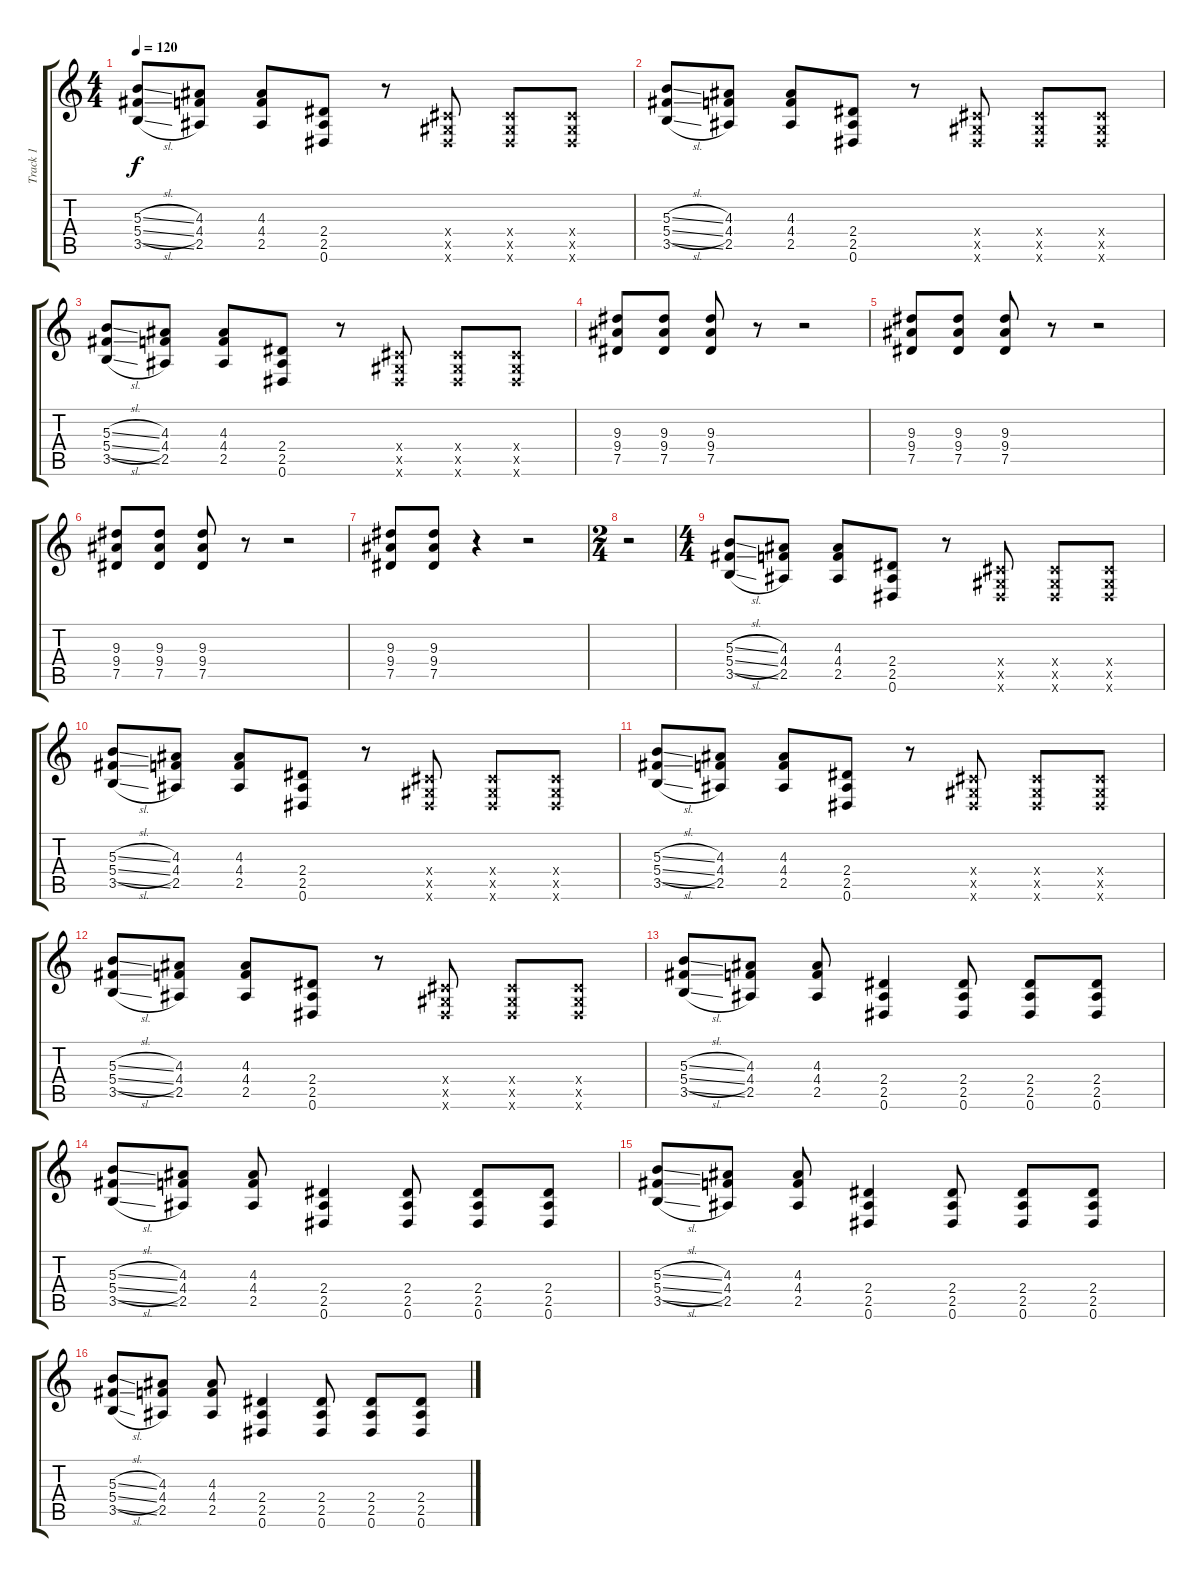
\track ("Track 1" "Track 1") {instrument acousticguitarsteel}
\staff {score tabs}
\tuning (Eb4 Bb3 Gb3 Db3 Ab2 Eb2) {hide}
\ts (4 4)
\tempo 120
\clef g2
\ks c
(5.3{sl} 5.4{sl} 3.5{sl}).8{dy f} (4.3 4.4 2.5).8 (4.3 4.4 2.5).8 (2.4 2.5 0.6).8 r.8 (0.4{x} 0.5{x} 0.6{x}).8 (0.4{x} 0.5{x} 0.6{x}).8 (0.4{x} 0.5{x} 0.6{x}).8 |
(5.3{sl} 5.4{sl} 3.5{sl}).8 (4.3 4.4 2.5).8 (4.3 4.4 2.5).8 (2.4 2.5 0.6).8 r.8 (0.4{x} 0.5{x} 0.6{x}).8 (0.4{x} 0.5{x} 0.6{x}).8 (0.4{x} 0.5{x} 0.6{x}).8 |
(5.3{sl} 5.4{sl} 3.5{sl}).8 (4.3 4.4 2.5).8 (4.3 4.4 2.5).8 (2.4 2.5 0.6).8 r.8 (0.4{x} 0.5{x} 0.6{x}).8 (0.4{x} 0.5{x} 0.6{x}).8 (0.4{x} 0.5{x} 0.6{x}).8 |
(9.3 9.4 7.5).8 (9.3 9.4 7.5).8 (9.3 9.4 7.5).8 r.8 r.2 |
(9.3 9.4 7.5).8 (9.3 9.4 7.5).8 (9.3 9.4 7.5).8 r.8 r.2 |
(9.3 9.4 7.5).8 (9.3 9.4 7.5).8 (9.3 9.4 7.5).8 r.8 r.2 |
(9.3 9.4 7.5).8 (9.3 9.4 7.5).8 r.4 r.2 |
\ts (2 4)
r.2 |
\ts (4 4)
(5.3{sl} 5.4{sl} 3.5{sl}).8 (4.3 4.4 2.5).8 (4.3 4.4 2.5).8 (2.4 2.5 0.6).8 r.8 (0.4{x} 0.5{x} 0.6{x}).8 (0.4{x} 0.5{x} 0.6{x}).8 (0.4{x} 0.5{x} 0.6{x}).8 |
(5.3{sl} 5.4{sl} 3.5{sl}).8 (4.3 4.4 2.5).8 (4.3 4.4 2.5).8 (2.4 2.5 0.6).8 r.8 (0.4{x} 0.5{x} 0.6{x}).8 (0.4{x} 0.5{x} 0.6{x}).8 (0.4{x} 0.5{x} 0.6{x}).8 |
(5.3{sl} 5.4{sl} 3.5{sl}).8 (4.3 4.4 2.5).8 (4.3 4.4 2.5).8 (2.4 2.5 0.6).8 r.8 (0.4{x} 0.5{x} 0.6{x}).8 (0.4{x} 0.5{x} 0.6{x}).8 (0.4{x} 0.5{x} 0.6{x}).8 |
(5.3{sl} 5.4{sl} 3.5{sl}).8 (4.3 4.4 2.5).8 (4.3 4.4 2.5).8 (2.4 2.5 0.6).8 r.8 (0.4{x} 0.5{x} 0.6{x}).8 (0.4{x} 0.5{x} 0.6{x}).8 (0.4{x} 0.5{x} 0.6{x}).8 |
(5.3{sl} 5.4{sl} 3.5{sl}).8 (4.3 4.4 2.5).8 (4.3 4.4 2.5).8 (2.4 2.5 0.6).4 (2.4 2.5 0.6).8 (2.4 2.5 0.6).8 (2.4 2.5 0.6).8 |
(5.3{sl} 5.4{sl} 3.5{sl}).8 (4.3 4.4 2.5).8 (4.3 4.4 2.5).8 (2.4 2.5 0.6).4 (2.4 2.5 0.6).8 (2.4 2.5 0.6).8 (2.4 2.5 0.6).8 |
(5.3{sl} 5.4{sl} 3.5{sl}).8 (4.3 4.4 2.5).8 (4.3 4.4 2.5).8 (2.4 2.5 0.6).4 (2.4 2.5 0.6).8 (2.4 2.5 0.6).8 (2.4 2.5 0.6).8 |
(5.3{sl} 5.4{sl} 3.5{sl}).8 (4.3 4.4 2.5).8 (4.3 4.4 2.5).8 (2.4 2.5 0.6).4 (2.4 2.5 0.6).8 (2.4 2.5 0.6).8 (2.4 2.5 0.6).8
